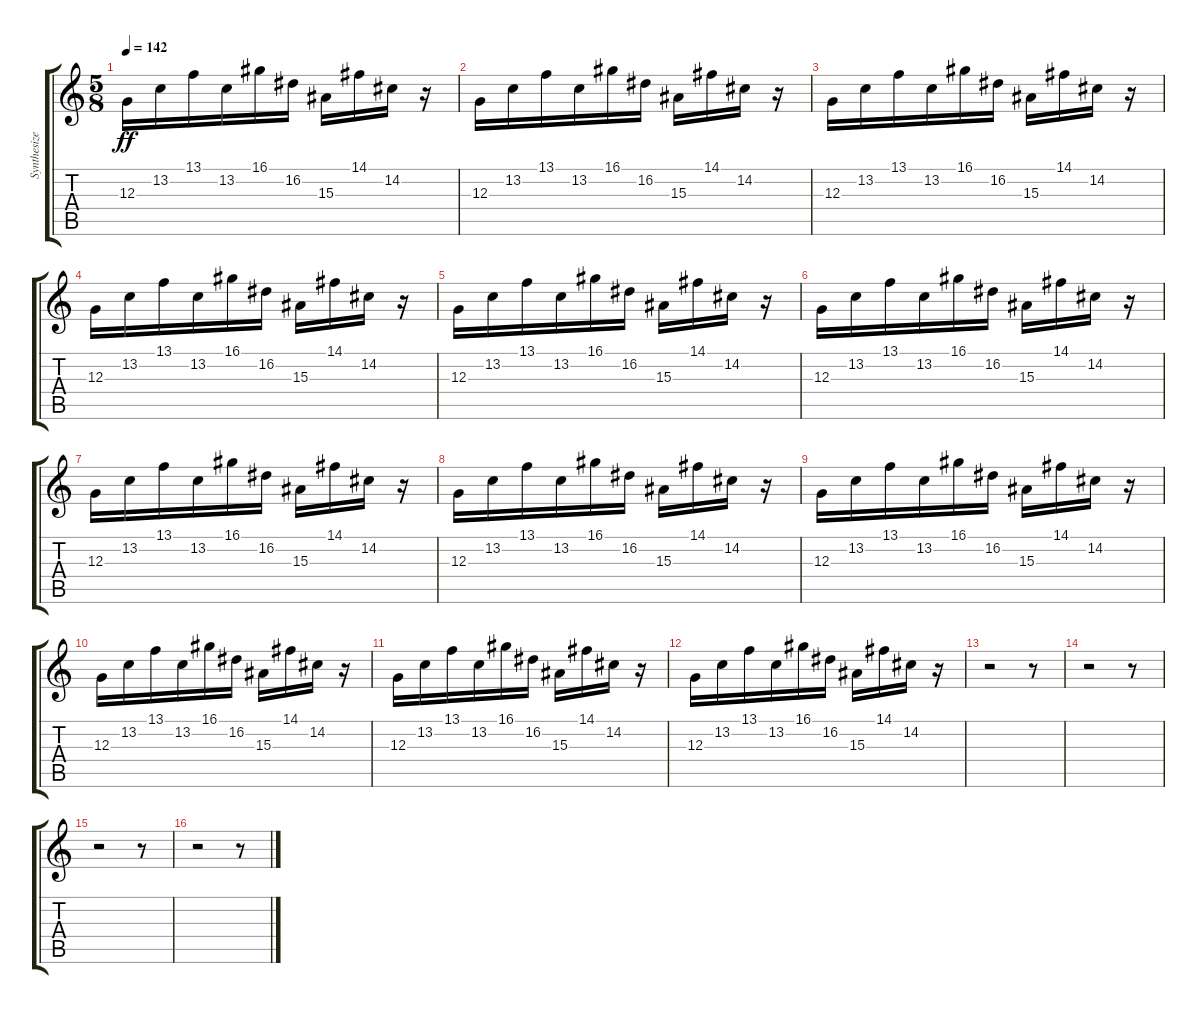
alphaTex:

\track ("Synthesizer1(Sequence1)             " "Synthesize") {instrument lead2sawtooth}
\staff {score tabs}
\tuning (E4 B3 G3 D3 A2 E2) {hide}
\ts (5 8)
\tempo 142
\clef g2
\ks c
12.3.16{dy ff} 13.2.16 13.1.16 13.2.16 16.1.16 16.2.16 15.3.16 14.1.16 14.2.16 r.16 |
12.3.16 13.2.16 13.1.16 13.2.16 16.1.16 16.2.16 15.3.16 14.1.16 14.2.16 r.16 |
12.3.16 13.2.16 13.1.16 13.2.16 16.1.16 16.2.16 15.3.16 14.1.16 14.2.16 r.16 |
12.3.16 13.2.16 13.1.16 13.2.16 16.1.16 16.2.16 15.3.16 14.1.16 14.2.16 r.16 |
12.3.16 13.2.16 13.1.16 13.2.16 16.1.16 16.2.16 15.3.16 14.1.16 14.2.16 r.16 |
12.3.16 13.2.16 13.1.16 13.2.16 16.1.16 16.2.16 15.3.16 14.1.16 14.2.16 r.16 |
12.3.16 13.2.16 13.1.16 13.2.16 16.1.16 16.2.16 15.3.16 14.1.16 14.2.16 r.16 |
12.3.16 13.2.16 13.1.16 13.2.16 16.1.16 16.2.16 15.3.16 14.1.16 14.2.16 r.16 |
12.3.16 13.2.16 13.1.16 13.2.16 16.1.16 16.2.16 15.3.16 14.1.16 14.2.16 r.16 |
12.3.16 13.2.16 13.1.16 13.2.16 16.1.16 16.2.16 15.3.16 14.1.16 14.2.16 r.16 |
12.3.16 13.2.16 13.1.16 13.2.16 16.1.16 16.2.16 15.3.16 14.1.16 14.2.16 r.16 |
12.3.16 13.2.16 13.1.16 13.2.16 16.1.16 16.2.16 15.3.16 14.1.16 14.2.16 r.16 |
r.2 r.8 |
r.2 r.8 |
r.2 r.8 |
r.2 r.8
